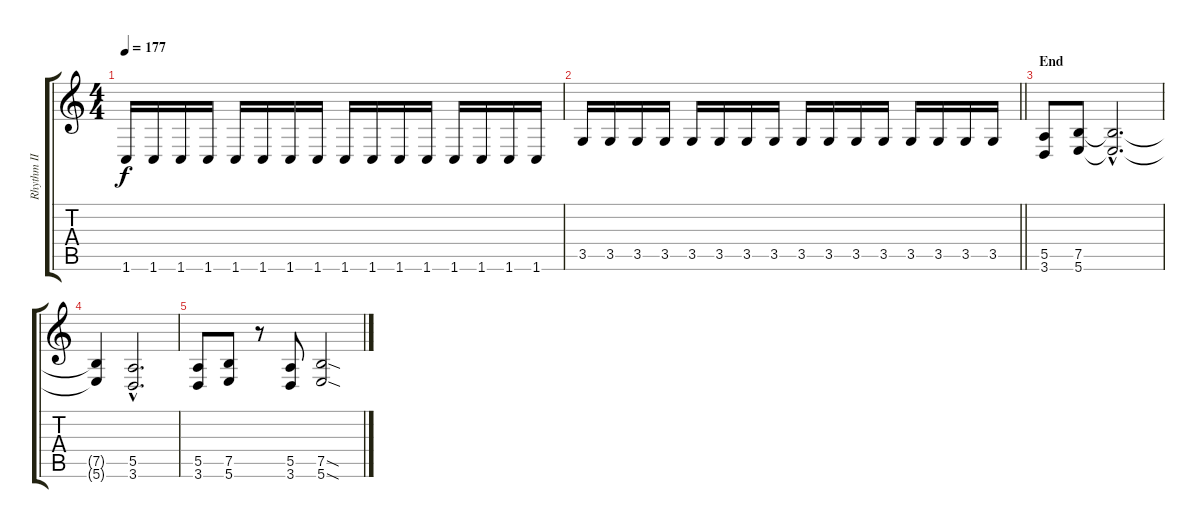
\track ("Rhythm II" "Rhythm II") {instrument distortionguitar}
\staff {score tabs}
\tuning (B3 Gb3 D3 A2 E2 B1) {hide}
\ts (4 4)
\tempo 177
\clef g2
\ks c
1.6.16{dy f} 1.6.16 1.6.16 1.6.16 1.6.16 1.6.16 1.6.16 1.6.16 1.6.16 1.6.16 1.6.16 1.6.16 1.6.16 1.6.16 1.6.16 1.6.16 |
\barLineRight lightlight
3.5.16 3.5.16 3.5.16 3.5.16 3.5.16 3.5.16 3.5.16 3.5.16 3.5.16 3.5.16 3.5.16 3.5.16 3.5.16 3.5.16 3.5.16 3.5.16 |
\section ("" "End")
(5.5 3.6).8 (7.5 5.6).8 (7.5{hac t} 5.6{hac t}).2{d} |
(7.5{t} 5.6{t}).4 (5.5{hac} 3.6{hac}).2{d} |
(5.5 3.6).8 (7.5 5.6).8 r.8 (5.5 3.6).8 (7.5{sod} 5.6{sod}).2
